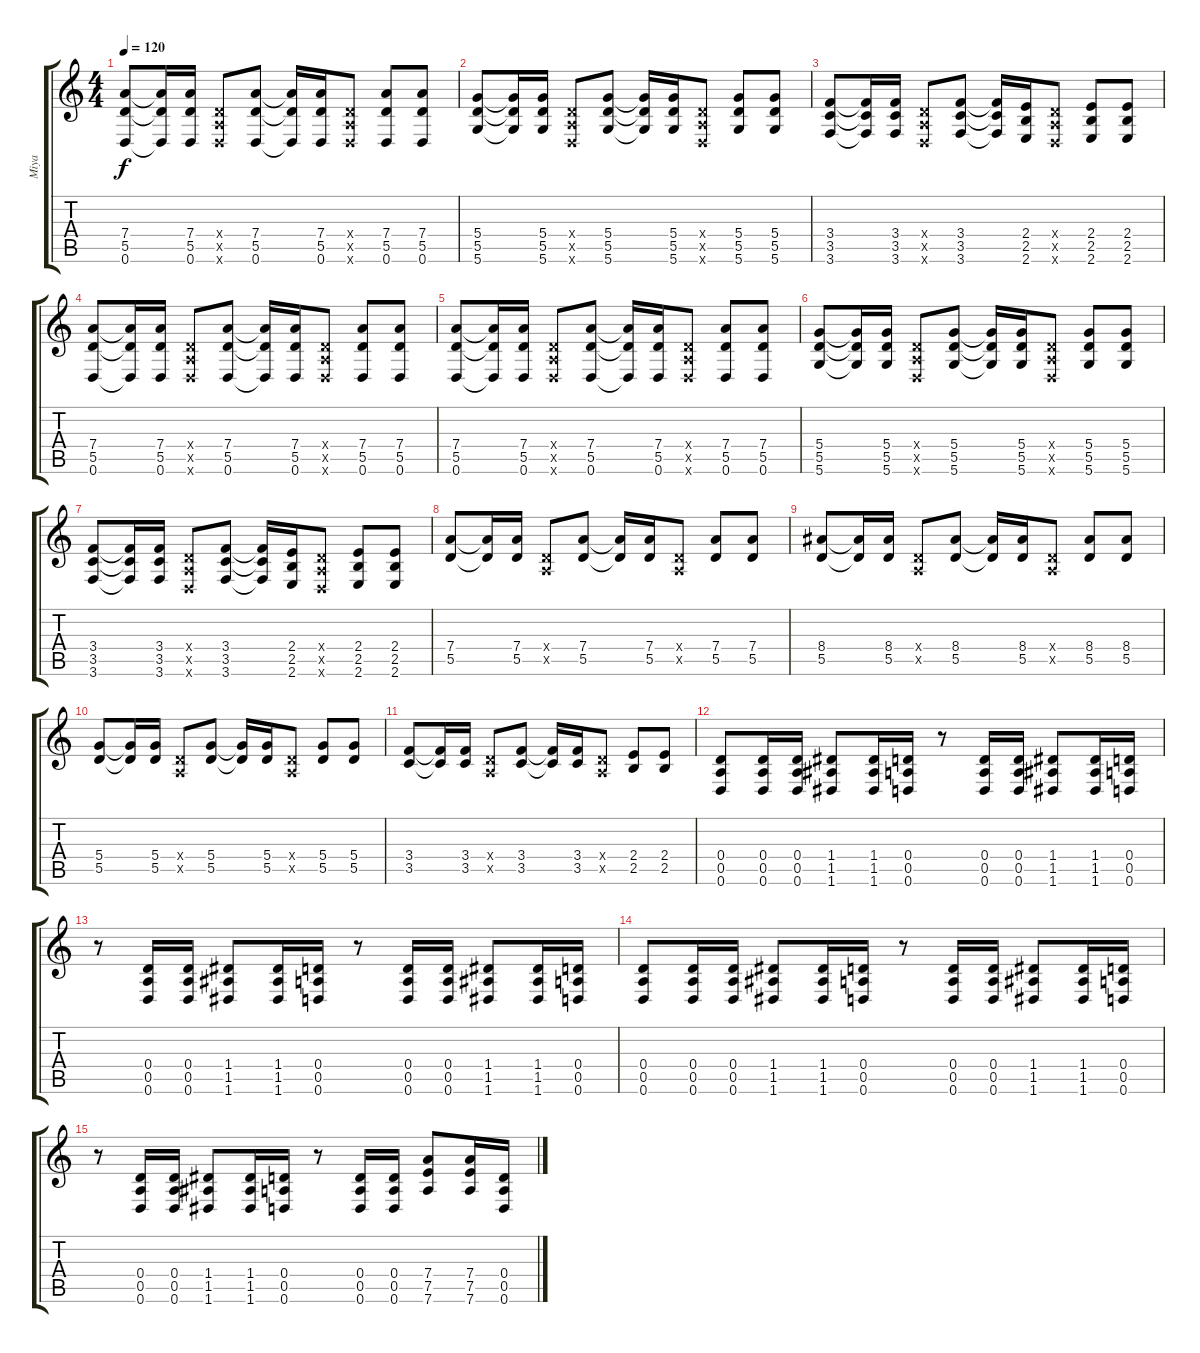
\track ("Miya" "Miya") {instrument electricguitarjazz}
\staff {score tabs}
\tuning (E4 B3 G3 D3 A2 D2) {hide}
\ts (4 4)
\tempo 120
\clef g2
\ks c
(7.4 5.5 0.6).8{dy f} (7.4{t} 5.5{t} 0.6{t}).16 (7.4 5.5 0.6).16 (0.4{x} 0.5{x} 0.6{x}).8 (7.4 5.5 0.6).8 (7.4{t} 5.5{t} 0.6{t}).16 (7.4 5.5 0.6).16 (0.4{x} 0.5{x} 0.6{x}).8 (7.4 5.5 0.6).8 (7.4 5.5 0.6).8 |
(5.4 5.5 5.6).8 (5.4{t} 5.5{t} 5.6{t}).16 (5.4 5.5 5.6).16 (0.4{x} 0.5{x} 0.6{x}).8 (5.4 5.5 5.6).8 (5.4{t} 5.5{t} 5.6{t}).16 (5.4 5.5 5.6).16 (0.4{x} 0.5{x} 0.6{x}).8 (5.4 5.5 5.6).8 (5.4 5.5 5.6).8 |
(3.4 3.5 3.6).8 (3.4{t} 3.5{t} 3.6{t}).16 (3.4 3.5 3.6).16 (0.4{x} 0.5{x} 0.6{x}).8 (3.4 3.5 3.6).8 (3.4{t} 3.5{t} 3.6{t}).16 (2.4 2.5 2.6).16 (0.4{x} 0.5{x} 0.6{x}).8 (2.4 2.5 2.6).8 (2.4 2.5 2.6).8 |
(7.4 5.5 0.6).8 (7.4{t} 5.5{t} 0.6{t}).16 (7.4 5.5 0.6).16 (0.4{x} 0.5{x} 0.6{x}).8 (7.4 5.5 0.6).8 (7.4{t} 5.5{t} 0.6{t}).16 (7.4 5.5 0.6).16 (0.4{x} 0.5{x} 0.6{x}).8 (7.4 5.5 0.6).8 (7.4 5.5 0.6).8 |
(7.4 5.5 0.6).8 (7.4{t} 5.5{t} 0.6{t}).16 (7.4 5.5 0.6).16 (0.4{x} 0.5{x} 0.6{x}).8 (7.4 5.5 0.6).8 (7.4{t} 5.5{t} 0.6{t}).16 (7.4 5.5 0.6).16 (0.4{x} 0.5{x} 0.6{x}).8 (7.4 5.5 0.6).8 (7.4 5.5 0.6).8 |
(5.4 5.5 5.6).8 (5.4{t} 5.5{t} 5.6{t}).16 (5.4 5.5 5.6).16 (0.4{x} 0.5{x} 0.6{x}).8 (5.4 5.5 5.6).8 (5.4{t} 5.5{t} 5.6{t}).16 (5.4 5.5 5.6).16 (0.4{x} 0.5{x} 0.6{x}).8 (5.4 5.5 5.6).8 (5.4 5.5 5.6).8 |
(3.4 3.5 3.6).8 (3.4{t} 3.5{t} 3.6{t}).16 (3.4 3.5 3.6).16 (0.4{x} 0.5{x} 0.6{x}).8 (3.4 3.5 3.6).8 (3.4{t} 3.5{t} 3.6{t}).16 (2.4 2.5 2.6).16 (0.4{x} 0.5{x} 0.6{x}).8 (2.4 2.5 2.6).8 (2.4 2.5 2.6).8 |
(7.4 5.5).8 (7.4{t} 5.5{t}).16 (7.4 5.5).16 (0.4{x} 0.5{x}).8 (7.4 5.5).8 (7.4{t} 5.5{t}).16 (7.4 5.5).16 (0.4{x} 0.5{x}).8 (7.4 5.5).8 (7.4 5.5).8 |
(8.4 5.5).8 (8.4{t} 5.5{t}).16 (8.4 5.5).16 (0.4{x} 0.5{x}).8 (8.4 5.5).8 (8.4{t} 5.5{t}).16 (8.4 5.5).16 (0.4{x} 0.5{x}).8 (8.4 5.5).8 (8.4 5.5).8 |
(5.4 5.5).8 (5.4{t} 5.5{t}).16 (5.4 5.5).16 (0.4{x} 0.5{x}).8 (5.4 5.5).8 (5.4{t} 5.5{t}).16 (5.4 5.5).16 (0.4{x} 0.5{x}).8 (5.4 5.5).8 (5.4 5.5).8 |
(3.4 3.5).8 (3.4{t} 3.5{t}).16 (3.4 3.5).16 (0.4{x} 0.5{x}).8 (3.4 3.5).8 (3.4{t} 3.5{t}).16 (3.4 3.5).16 (0.4{x} 0.5{x}).8 (2.4 2.5).8 (2.4 2.5).8 |
(0.4 0.5 0.6).8 (0.4 0.5 0.6).16 (0.4 0.5 0.6).16 (1.4 1.5 1.6).8 (1.4 1.5 1.6).16 (0.4 0.5 0.6).16 r.8 (0.4 0.5 0.6).16 (0.4 0.5 0.6).16 (1.4 1.5 1.6).8 (1.4 1.5 1.6).16 (0.4 0.5 0.6).16 |
r.8 (0.4 0.5 0.6).16 (0.4 0.5 0.6).16 (1.4 1.5 1.6).8 (1.4 1.5 1.6).16 (0.4 0.5 0.6).16 r.8 (0.4 0.5 0.6).16 (0.4 0.5 0.6).16 (1.4 1.5 1.6).8 (1.4 1.5 1.6).16 (0.4 0.5 0.6).16 |
(0.4 0.5 0.6).8 (0.4 0.5 0.6).16 (0.4 0.5 0.6).16 (1.4 1.5 1.6).8 (1.4 1.5 1.6).16 (0.4 0.5 0.6).16 r.8 (0.4 0.5 0.6).16 (0.4 0.5 0.6).16 (1.4 1.5 1.6).8 (1.4 1.5 1.6).16 (0.4 0.5 0.6).16 |
r.8 (0.4 0.5 0.6).16 (0.4 0.5 0.6).16 (1.4 1.5 1.6).8 (1.4 1.5 1.6).16 (0.4 0.5 0.6).16 r.8 (0.4 0.5 0.6).16 (0.4 0.5 0.6).16 (7.4 7.5 7.6).8 (7.4 7.5 7.6).16 (0.4 0.5 0.6).16
